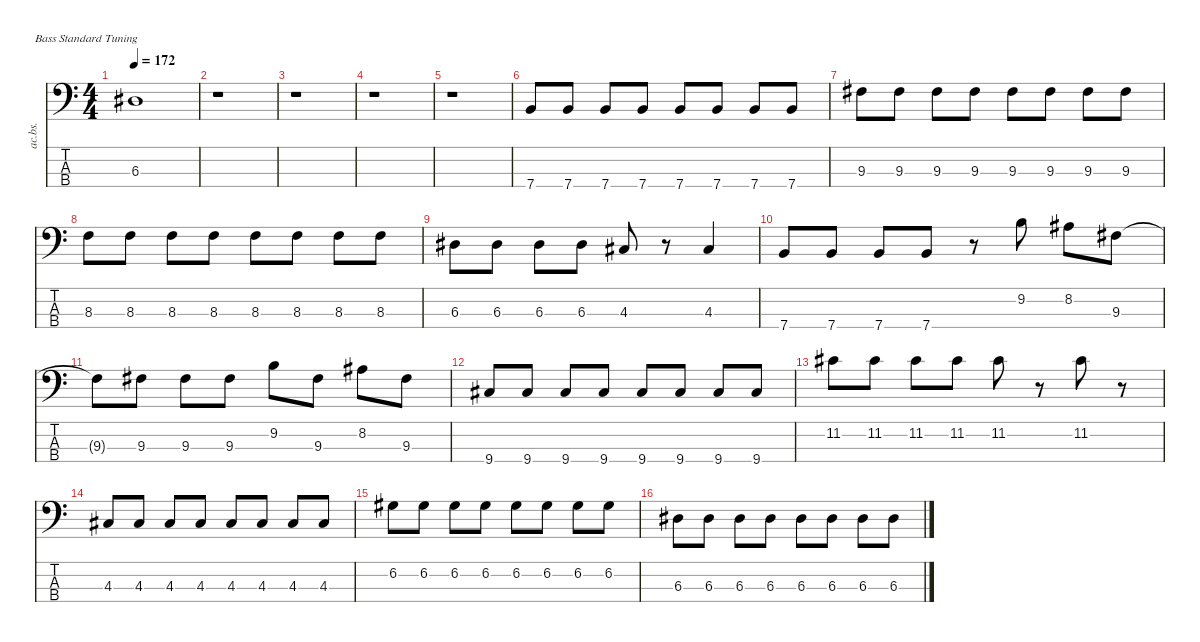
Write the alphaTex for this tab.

\defaultSystemsLayout 4
\hideDynamics
\bracketExtendMode nobrackets
\otherSystemsTrackNameOrientation horizontal
\track ("Bass" "ac.bs.") {instrument acousticbass}
\staff {score tabs}
\tuning (G2 D2 A1 E1)
\ts (4 4)
\tempo 172
\clef f4
\ks c
6.3.1{dy mf} |
r.1 |
r.1 |
r.1 |
r.1 |
7.4.8 7.4.8 7.4.8 7.4.8 7.4.8 7.4.8 7.4.8 7.4.8 |
9.3.8 9.3.8 9.3.8 9.3.8 9.3.8 9.3.8 9.3.8 9.3.8 |
8.3.8 8.3.8 8.3.8 8.3.8 8.3.8 8.3.8 8.3.8 8.3.8 |
6.3.8 6.3.8 6.3.8 6.3.8 4.3.8 r.8 4.3.4 |
7.4.8 7.4.8 7.4.8 7.4.8 r.8 9.2.8 8.2.8 9.3.8 |
9.3{t}.8 9.3.8 9.3.8 9.3.8 9.2.8 9.3.8 8.2.8 9.3.8 |
9.4.8 9.4.8 9.4.8 9.4.8 9.4.8 9.4.8 9.4.8 9.4.8 |
11.2.8 11.2.8 11.2.8 11.2.8 11.2.8 r.8 11.2.8 r.8 |
4.3.8 4.3.8 4.3.8 4.3.8 4.3.8 4.3.8 4.3.8 4.3.8 |
6.2.8 6.2.8 6.2.8 6.2.8 6.2.8 6.2.8 6.2.8 6.2.8 |
6.3.8 6.3.8 6.3.8 6.3.8 6.3.8 6.3.8 6.3.8 6.3.8
